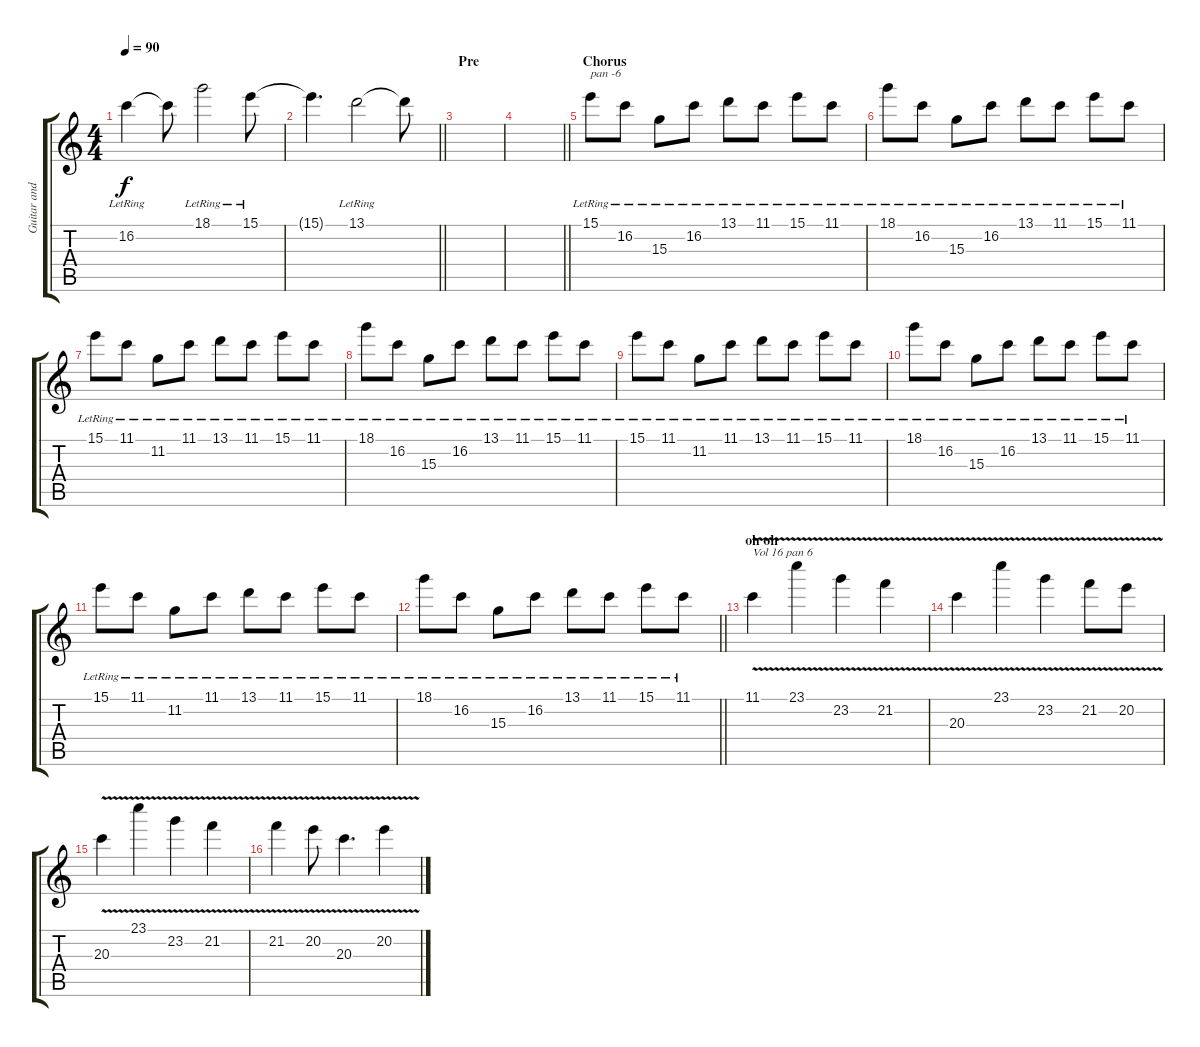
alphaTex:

\track ("Guitar and Effects" "Guitar and") {instrument electricguitarclean}
\staff {score tabs}
\tuning (Db4 Ab3 E3 B2 Gb2 B1) {hide}
\ts (4 4)
\tempo 90
\clef g2
\ks c
16.2{lr}.4{dy f} 16.2{t}.8 18.1{lr}.2 15.1{lr}.8 |
\barLineRight lightlight
15.1{t}.4{d} 13.1{lr}.2 13.1{t}.8 |
\section ("" "Pre")
|
\barLineRight lightlight
|
\section ("" "Chorus")
15.1{lr}.8{txt "pan -6" volume 16 balance 2 instrument electricguitarclean} 16.2{lr}.8 15.3{lr}.8 16.2{lr}.8 13.1{lr}.8 11.1{lr}.8 15.1{lr}.8 11.1{lr}.8 |
18.1{lr}.8 16.2{lr}.8 15.3{lr}.8 16.2{lr}.8 13.1{lr}.8 11.1{lr}.8 15.1{lr}.8 11.1{lr}.8 |
15.1{lr}.8 11.1{lr}.8 11.2{lr}.8 11.1{lr}.8 13.1{lr}.8 11.1{lr}.8 15.1{lr}.8 11.1{lr}.8 |
18.1{lr}.8 16.2{lr}.8 15.3{lr}.8 16.2{lr}.8 13.1{lr}.8 11.1{lr}.8 15.1{lr}.8 11.1{lr}.8 |
15.1{lr}.8 11.1{lr}.8 11.2{lr}.8 11.1{lr}.8 13.1{lr}.8 11.1{lr}.8 15.1{lr}.8 11.1{lr}.8 |
18.1{lr}.8 16.2{lr}.8 15.3{lr}.8 16.2{lr}.8 13.1{lr}.8 11.1{lr}.8 15.1{lr}.8 11.1{lr}.8 |
15.1{lr}.8 11.1{lr}.8 11.2{lr}.8 11.1{lr}.8 13.1{lr}.8 11.1{lr}.8 15.1{lr}.8 11.1{lr}.8 |
\barLineRight lightlight
18.1{lr}.8 16.2{lr}.8 15.3{lr}.8 16.2{lr}.8 13.1{lr}.8 11.1{lr}.8 15.1{lr}.8 11.1{lr}.8 |
\section ("" "oh oh")
11.1{v}.4{txt "Vol 16 pan 6" volume 16 balance 14} 23.1{v}.4 23.2{v}.4 21.2{v}.4 |
20.3{v}.4 23.1{v}.4 23.2{v}.4 21.2{v}.8 20.2{v}.8 |
20.3{v}.4 23.1{v}.4 23.2{v}.4 21.2{v}.4 |
21.2{v}.4 20.2{v}.8 20.3{v}.4{d} 20.2{v}.4
